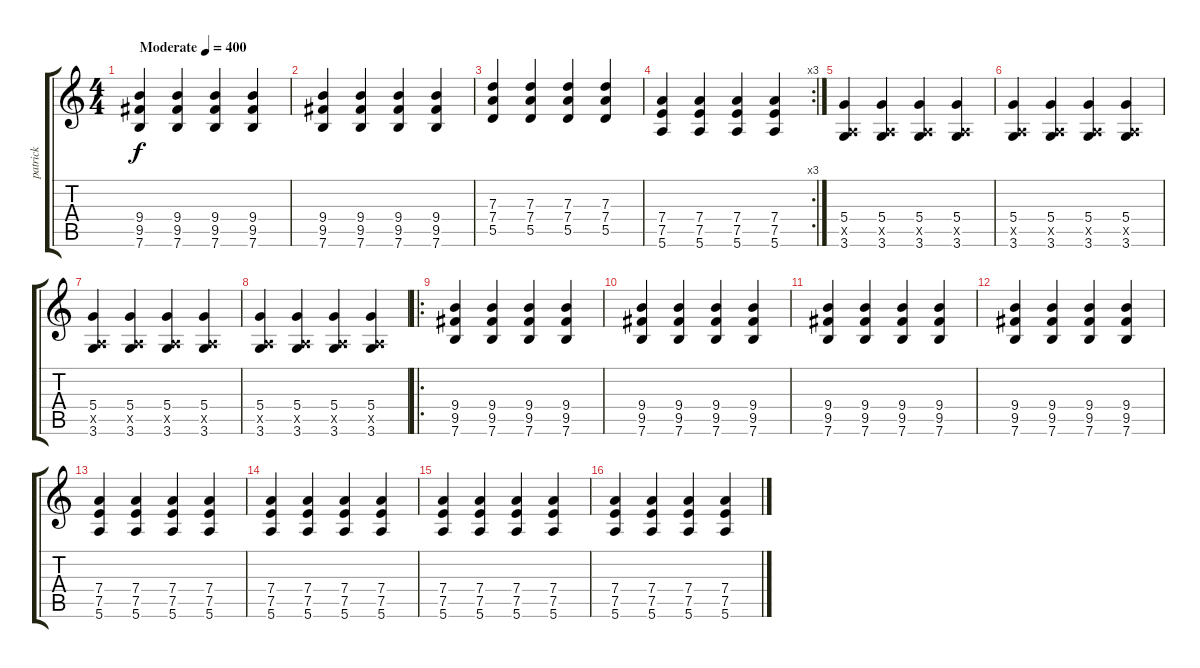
\track ("patrick" "patrick") {instrument overdrivenguitar}
\staff {score tabs}
\tuning (E4 B3 G3 D3 A2 E2) {hide}
\ts (4 4)
\tempo (400 "Moderate")
\clef g2
\ks c
(9.4 9.5 7.6).4{dy f instrument overdrivenguitar} (9.4 9.5 7.6).4 (9.4 9.5 7.6).4 (9.4 9.5 7.6).4 |
(9.4 9.5 7.6).4 (9.4 9.5 7.6).4 (9.4 9.5 7.6).4 (9.4 9.5 7.6).4 |
(7.3 7.4 5.5).4 (7.3 7.4 5.5).4 (7.3 7.4 5.5).4 (7.3 7.4 5.5).4 |
\rc 3
(7.4 7.5 5.6).4 (7.4 7.5 5.6).4 (7.4 7.5 5.6).4 (7.4 7.5 5.6).4 |
(5.4 0.5{x} 3.6).4 (5.4 0.5{x} 3.6).4 (5.4 0.5{x} 3.6).4 (5.4 0.5{x} 3.6).4 |
(5.4 0.5{x} 3.6).4 (5.4 0.5{x} 3.6).4 (5.4 0.5{x} 3.6).4 (5.4 0.5{x} 3.6).4 |
(5.4 0.5{x} 3.6).4 (5.4 0.5{x} 3.6).4 (5.4 0.5{x} 3.6).4 (5.4 0.5{x} 3.6).4 |
(5.4 0.5{x} 3.6).4 (5.4 0.5{x} 3.6).4 (5.4 0.5{x} 3.6).4 (5.4 0.5{x} 3.6).4 |
\ro
(9.4 9.5 7.6).4 (9.4 9.5 7.6).4 (9.4 9.5 7.6).4 (9.4 9.5 7.6).4 |
(9.4 9.5 7.6).4 (9.4 9.5 7.6).4 (9.4 9.5 7.6).4 (9.4 9.5 7.6).4 |
(9.4 9.5 7.6).4 (9.4 9.5 7.6).4 (9.4 9.5 7.6).4 (9.4 9.5 7.6).4 |
(9.4 9.5 7.6).4 (9.4 9.5 7.6).4 (9.4 9.5 7.6).4 (9.4 9.5 7.6).4 |
(7.4 7.5 5.6).4 (7.4 7.5 5.6).4 (7.4 7.5 5.6).4 (7.4 7.5 5.6).4 |
(7.4 7.5 5.6).4 (7.4 7.5 5.6).4 (7.4 7.5 5.6).4 (7.4 7.5 5.6).4 |
(7.4 7.5 5.6).4 (7.4 7.5 5.6).4 (7.4 7.5 5.6).4 (7.4 7.5 5.6).4 |
(7.4 7.5 5.6).4 (7.4 7.5 5.6).4 (7.4 7.5 5.6).4 (7.4 7.5 5.6).4
